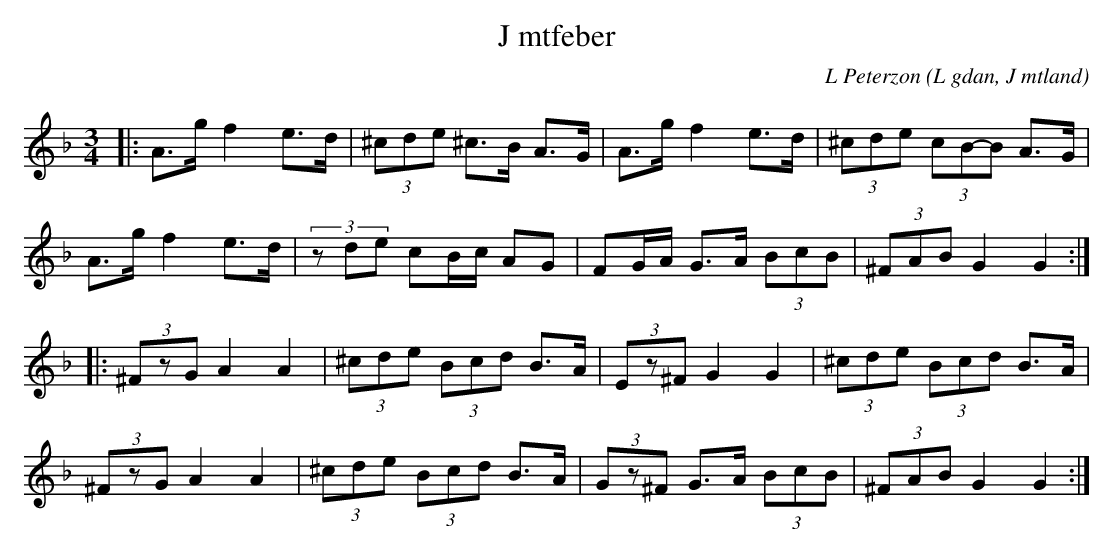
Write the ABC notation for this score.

X:1
T:J mtfeber
C: L Peterzon
O:L gdan, J mtland
M:3/4
L:1/8
K:Dm
|: A>g f2 e>d|(3^cde ^c>B A>G|A>g f2 e>d|(3^cde (3cB-B A>G|
A>g f2 e>d|(3zde cB/c/ AG|FG/A/ G>A (3BcB|(3^FAB G2 G2:|
|:(3^FzG A2 A2|(3^cde (3Bcd B>A|(3Ez^F G2 G2|(3^cde (3Bcd B>A|
(3^FzG A2 A2|(3^cde (3Bcd B>A| (3Gz^F G>A (3BcB|(3^FAB G2 G2:|
